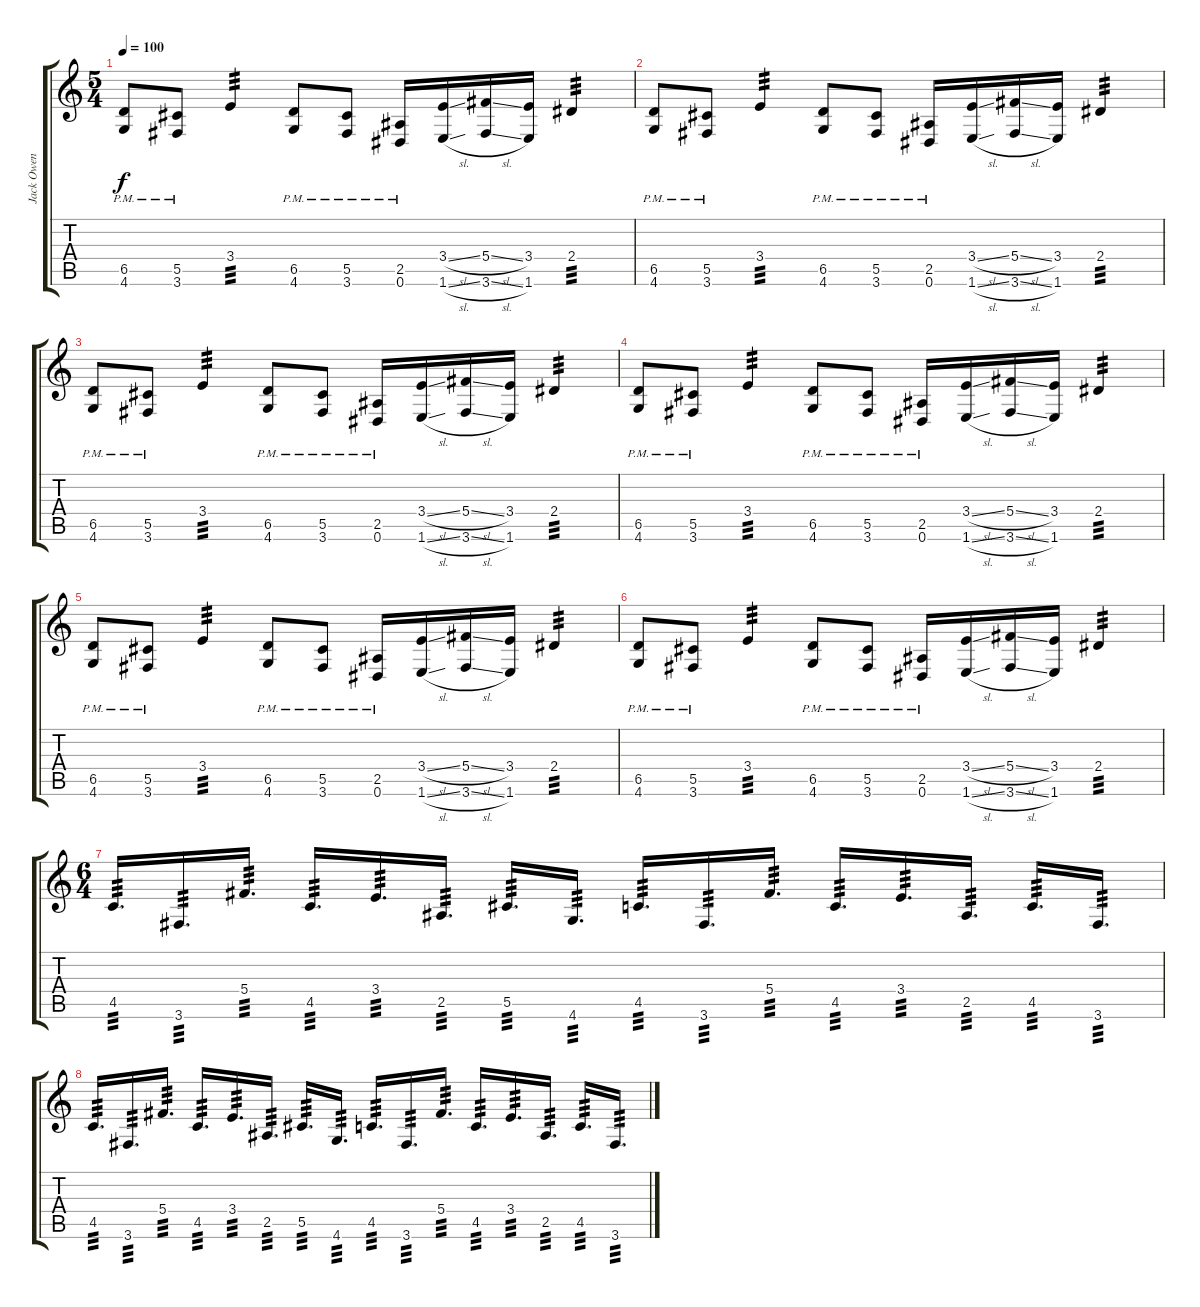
\track ("Jack Owen" "Jack Owen") {instrument distortionguitar}
\staff {score tabs}
\tuning (Eb4 Bb3 Gb3 Db3 Ab2 Eb2) {hide}
\ts (5 4)
\tempo 100
\clef g2
\ks c
(6.5{pm} 4.6{pm}).8{dy f} (5.5{pm} 3.6{pm}).8 3.4.4{tp 3} (6.5{pm} 4.6{pm}).8 (5.5{pm} 3.6{pm}).8 (2.5{pm} 0.6{pm}).16 (3.4{sl} 1.6{sl}).16 (5.4{sl} 3.6{sl}).16 (3.4 1.6).16 2.4.4{tp 3} |
(6.5{pm} 4.6{pm}).8 (5.5{pm} 3.6{pm}).8 3.4.4{tp 3} (6.5{pm} 4.6{pm}).8 (5.5{pm} 3.6{pm}).8 (2.5{pm} 0.6{pm}).16 (3.4{sl} 1.6{sl}).16 (5.4{sl} 3.6{sl}).16 (3.4 1.6).16 2.4.4{tp 3} |
(6.5{pm} 4.6{pm}).8 (5.5{pm} 3.6{pm}).8 3.4.4{tp 3} (6.5{pm} 4.6{pm}).8 (5.5{pm} 3.6{pm}).8 (2.5{pm} 0.6{pm}).16 (3.4{sl} 1.6{sl}).16 (5.4{sl} 3.6{sl}).16 (3.4 1.6).16 2.4.4{tp 3} |
(6.5{pm} 4.6{pm}).8 (5.5{pm} 3.6{pm}).8 3.4.4{tp 3} (6.5{pm} 4.6{pm}).8 (5.5{pm} 3.6{pm}).8 (2.5{pm} 0.6{pm}).16 (3.4{sl} 1.6{sl}).16 (5.4{sl} 3.6{sl}).16 (3.4 1.6).16 2.4.4{tp 3} |
(6.5{pm} 4.6{pm}).8 (5.5{pm} 3.6{pm}).8 3.4.4{tp 3} (6.5{pm} 4.6{pm}).8 (5.5{pm} 3.6{pm}).8 (2.5{pm} 0.6{pm}).16 (3.4{sl} 1.6{sl}).16 (5.4{sl} 3.6{sl}).16 (3.4 1.6).16 2.4.4{tp 3} |
(6.5{pm} 4.6{pm}).8 (5.5{pm} 3.6{pm}).8 3.4.4{tp 3} (6.5{pm} 4.6{pm}).8 (5.5{pm} 3.6{pm}).8 (2.5{pm} 0.6{pm}).16 (3.4{sl} 1.6{sl}).16 (5.4{sl} 3.6{sl}).16 (3.4 1.6).16 2.4.4{tp 3} |
\ts (6 4)
4.5.16{d tp 3} 3.6.16{d tp 3} 5.4.16{d tp 3} 4.5.16{d tp 3} 3.4.16{d tp 3} 2.5.16{d tp 3} 5.5.16{d tp 3} 4.6.16{d tp 3} 4.5.16{d tp 3} 3.6.16{d tp 3} 5.4.16{d tp 3} 4.5.16{d tp 3} 3.4.16{d tp 3} 2.5.16{d tp 3} 4.5.16{d tp 3} 3.6.16{d tp 3} |
4.5.16{d tp 3} 3.6.16{d tp 3} 5.4.16{d tp 3} 4.5.16{d tp 3} 3.4.16{d tp 3} 2.5.16{d tp 3} 5.5.16{d tp 3} 4.6.16{d tp 3} 4.5.16{d tp 3} 3.6.16{d tp 3} 5.4.16{d tp 3} 4.5.16{d tp 3} 3.4.16{d tp 3} 2.5.16{d tp 3} 4.5.16{d tp 3} 3.6.16{d tp 3}
